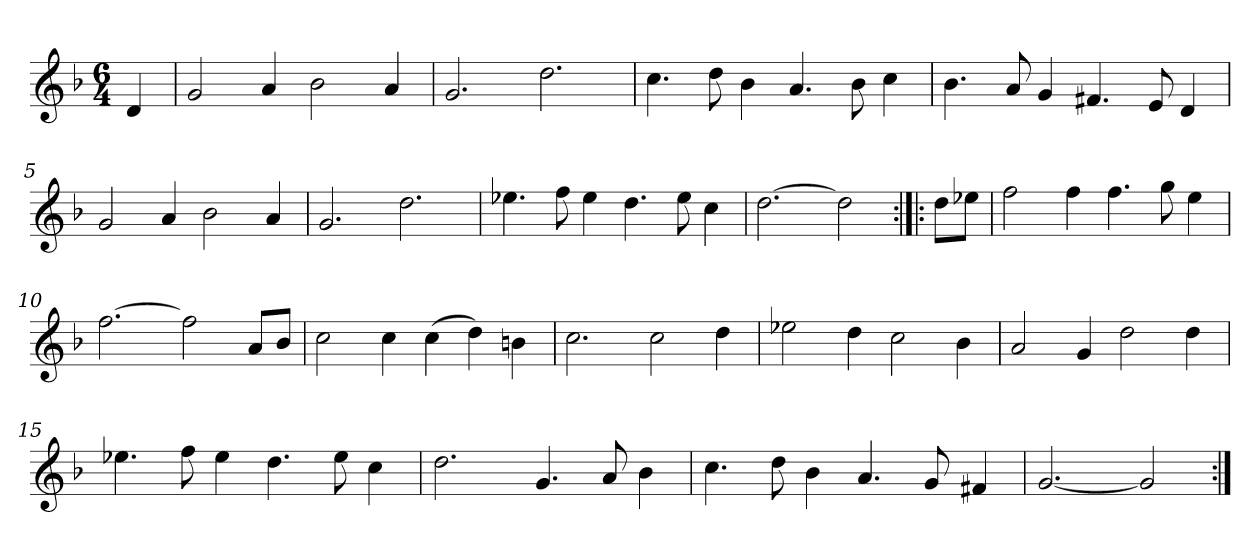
**kern
*part1
*staff1
*clefG2
*k[b-]
*d:
*M6/4
*MM120
=
4d
=1
2g
4a
2b-
4a
=2
2.g
2.dd
=3
4.cc
8dd
4b-
4.a
8b-
4cc
=4
4.b-
8a
4g
4.f#X
8e
4d
=5
2g
4a
2b-
4a
=6
2.g
2.dd
=7
4.ee-X
8ff
4ee-
4.dd
8ee-
4cc
=8
[2.dd
2dd]
=:|!|:
8dd\L
8ee-X\J
=9
2ff
4ff
4.ff
8gg
4ee
=10
[2.ff
2ff]
8a/L
8b-/J
=11
2cc
4cc
(4cc
4dd)
4bn
=12
2.cc
2cc
4dd
=13
2ee-X
4dd
2cc
4b-
=14
2a
4g
2dd
4dd
=15
4.ee-X
8ff
4ee-
4.dd
8ee-
4cc
=16
2.dd
4.g
8a
4b-
=17
4.cc
8dd
4b-
4.a
8g
4f#X
=18
[2.g
2g]
=:|!
*-
